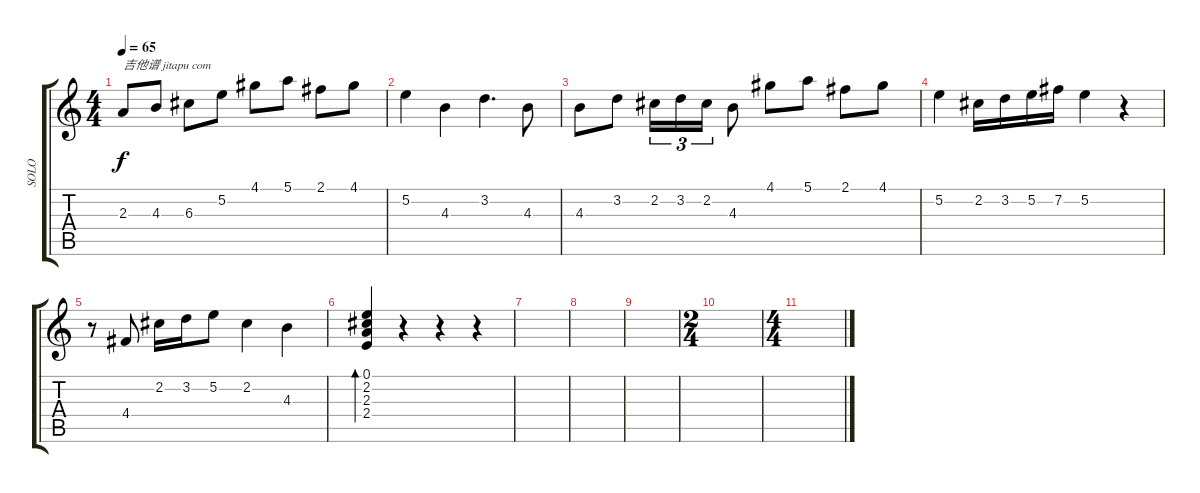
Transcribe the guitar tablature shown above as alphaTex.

\track ("SOLO" "SOLO") {instrument acousticguitarnylon}
\staff {score tabs}
\tuning (E4 B3 G3 D3 A2 E2) {hide}
\ts (4 4)
\tempo 65
\clef g2
\ks c
2.3.8{txt "吉他谱 jitapu com" dy f instrument acousticguitarnylon} 4.3.8 6.3.8 5.2.8 4.1.8 5.1.8 2.1.8 4.1.8 |
5.2.4 4.3.4 3.2.4{d} 4.3.8 |
4.3.8 3.2.8 2.2.16{tu (3 2)} 3.2.16{tu (3 2)} 2.2.16{tu (3 2)} 4.3.8 4.1.8 5.1.8 2.1.8 4.1.8 |
5.2.4 2.2.16 3.2.16 5.2.16 7.2.16 5.2.4 r.4 |
r.8 4.4.8 2.2.16 3.2.16 5.2.8 2.2.4 4.3.4 |
(0.1 2.2 2.3 2.4).4{bd 480} r.4 r.4 r.4 |
|
|
|
\ts (2 4)
|
\ts (4 4)
